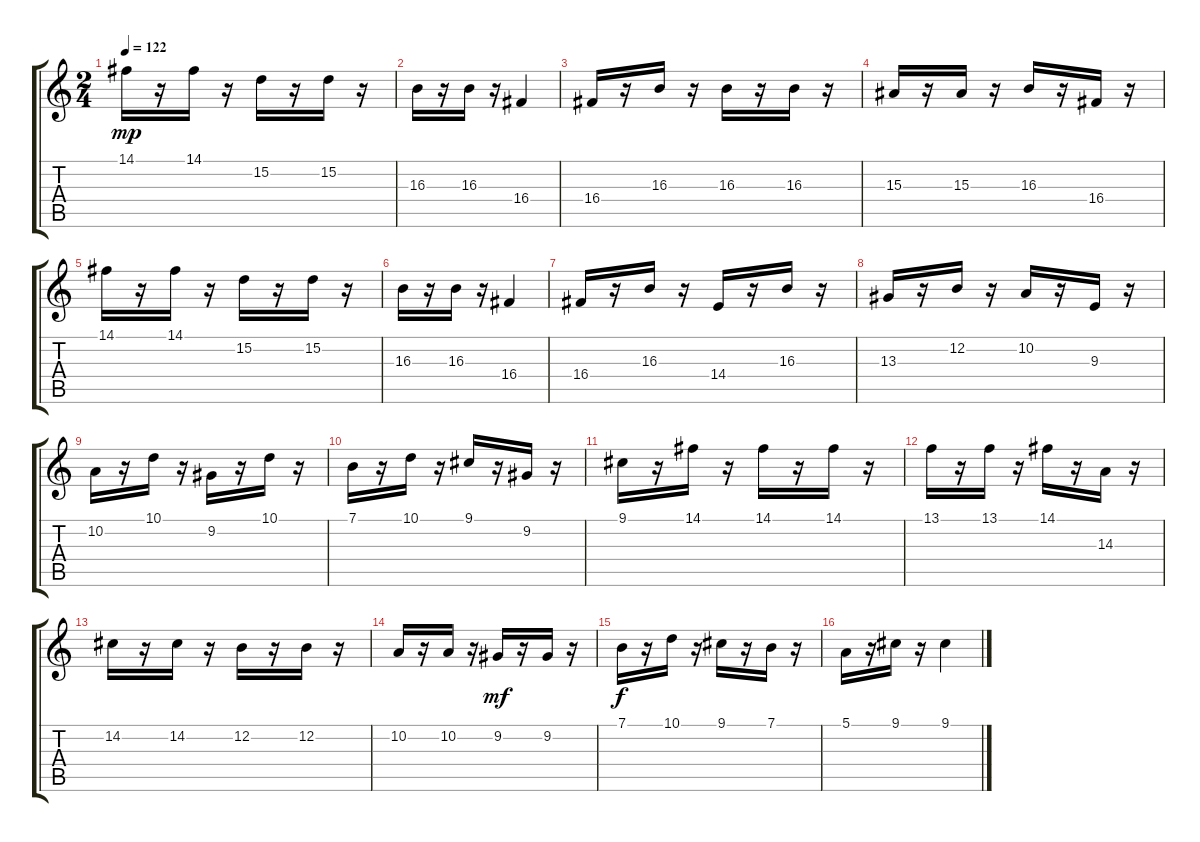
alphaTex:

\track "" {instrument stringensemble1}
\staff {score tabs}
\tuning (E4 B3 G3 D3 A2 E2) {hide}
\ts (2 4)
\tempo 122
\clef g2
\ks c
14.1.16{dy mp instrument stringensemble1} r.16 14.1.16 r.16 15.2.16 r.16 15.2.16 r.16 |
16.3.16 r.16 16.3.16 r.16 16.4.4 |
16.4.16 r.16 16.3.16 r.16 16.3.16 r.16 16.3.16 r.16 |
15.3.16 r.16 15.3.16 r.16 16.3.16 r.16 16.4.16 r.16 |
14.1.16 r.16 14.1.16 r.16 15.2.16 r.16 15.2.16 r.16 |
16.3.16 r.16 16.3.16 r.16 16.4.4 |
16.4.16 r.16 16.3.16 r.16 14.4.16 r.16 16.3.16 r.16 |
13.3.16 r.16 12.2.16 r.16 10.2.16 r.16 9.3.16 r.16 |
10.2.16 r.16 10.1.16 r.16 9.2.16 r.16 10.1.16 r.16 |
7.1.16 r.16 10.1.16 r.16 9.1.16 r.16 9.2.16 r.16 |
9.1.16 r.16 14.1.16 r.16 14.1.16 r.16 14.1.16 r.16 |
13.1.16 r.16 13.1.16 r.16 14.1.16 r.16 14.3.16 r.16 |
14.2.16 r.16 14.2.16 r.16 12.2.16 r.16 12.2.16 r.16 |
10.2.16 r.16 10.2.16 r.16 9.2.16{dy mf} r.16 9.2.16 r.16 |
7.1.16{dy f} r.16 10.1.16 r.16 9.1.16 r.16 7.1.16 r.16 |
5.1.16 r.16 9.1.16 r.16 9.1.4
